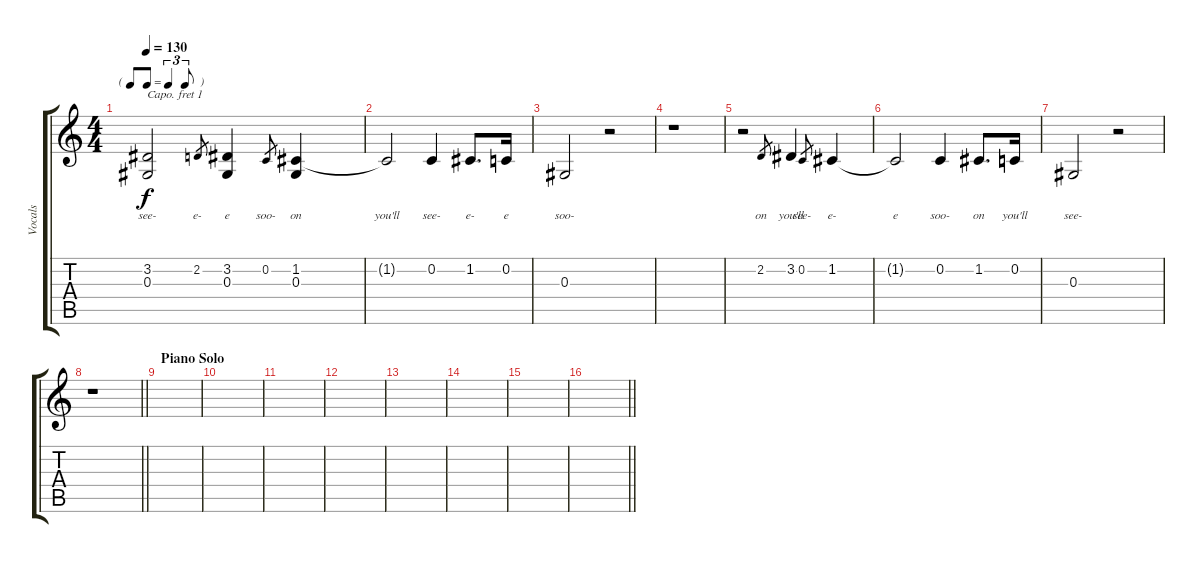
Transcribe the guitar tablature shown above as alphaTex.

\track ("Vocals" "Vocals") {instrument lead3calliope}
\staff {score tabs}
\capo 1
\tuning (E4 B3 G3 D3 A2 E2) {hide}
\ts (4 4)
\tf triplet8th
\tempo 130
\clef g2
\ks c
(3.2{t} 0.3{t}).2{lyrics (0 "see-") lyrics (1 "") lyrics (2 "") lyrics (3 "") lyrics (4 "") dy f} 2.2.8{lyrics (0 "e-") lyrics (1 "") lyrics (2 "") lyrics (3 "") lyrics (4 "") gr} (3.2 0.3).4{lyrics (0 "e") lyrics (1 "") lyrics (2 "") lyrics (3 "") lyrics (4 "")} 0.2.8{lyrics (0 "soo-") lyrics (1 "") lyrics (2 "") lyrics (3 "") lyrics (4 "") gr} (1.2 0.3).4{lyrics (0 "on") lyrics (1 "") lyrics (2 "") lyrics (3 "") lyrics (4 "")} |
1.2{t}.2{lyrics (0 "you'll") lyrics (1 "") lyrics (2 "") lyrics (3 "") lyrics (4 "")} 0.2.4{lyrics (0 "see-") lyrics (1 "") lyrics (2 "") lyrics (3 "") lyrics (4 "")} 1.2.8{d lyrics (0 "e-") lyrics (1 "") lyrics (2 "") lyrics (3 "") lyrics (4 "")} 0.2.16{lyrics (0 "e") lyrics (1 "") lyrics (2 "") lyrics (3 "") lyrics (4 "")} |
0.3.2{lyrics (0 "soo-") lyrics (1 "") lyrics (2 "") lyrics (3 "") lyrics (4 "")} r.2 |
r.1 |
r.2 2.2.8{lyrics (0 "on") lyrics (1 "") lyrics (2 "") lyrics (3 "") lyrics (4 "") gr} 3.2.4{lyrics (0 "you'll") lyrics (1 "") lyrics (2 "") lyrics (3 "") lyrics (4 "")} 0.2.8{lyrics (0 "see-") lyrics (1 "") lyrics (2 "") lyrics (3 "") lyrics (4 "") gr} 1.2.4{lyrics (0 "e-") lyrics (1 "") lyrics (2 "") lyrics (3 "") lyrics (4 "")} |
1.2{t}.2{lyrics (0 "e") lyrics (1 "") lyrics (2 "") lyrics (3 "") lyrics (4 "")} 0.2.4{lyrics (0 "soo-") lyrics (1 "") lyrics (2 "") lyrics (3 "") lyrics (4 "")} 1.2.8{d lyrics (0 "on") lyrics (1 "") lyrics (2 "") lyrics (3 "") lyrics (4 "")} 0.2.16{lyrics (0 "you'll") lyrics (1 "") lyrics (2 "") lyrics (3 "") lyrics (4 "")} |
0.3.2{lyrics (0 "see-") lyrics (1 "") lyrics (2 "") lyrics (3 "") lyrics (4 "")} r.2 |
\barLineRight lightlight
r.1 |
\section ("" "Piano Solo")
|
|
|
|
|
|
|
\barLineRight lightlight
